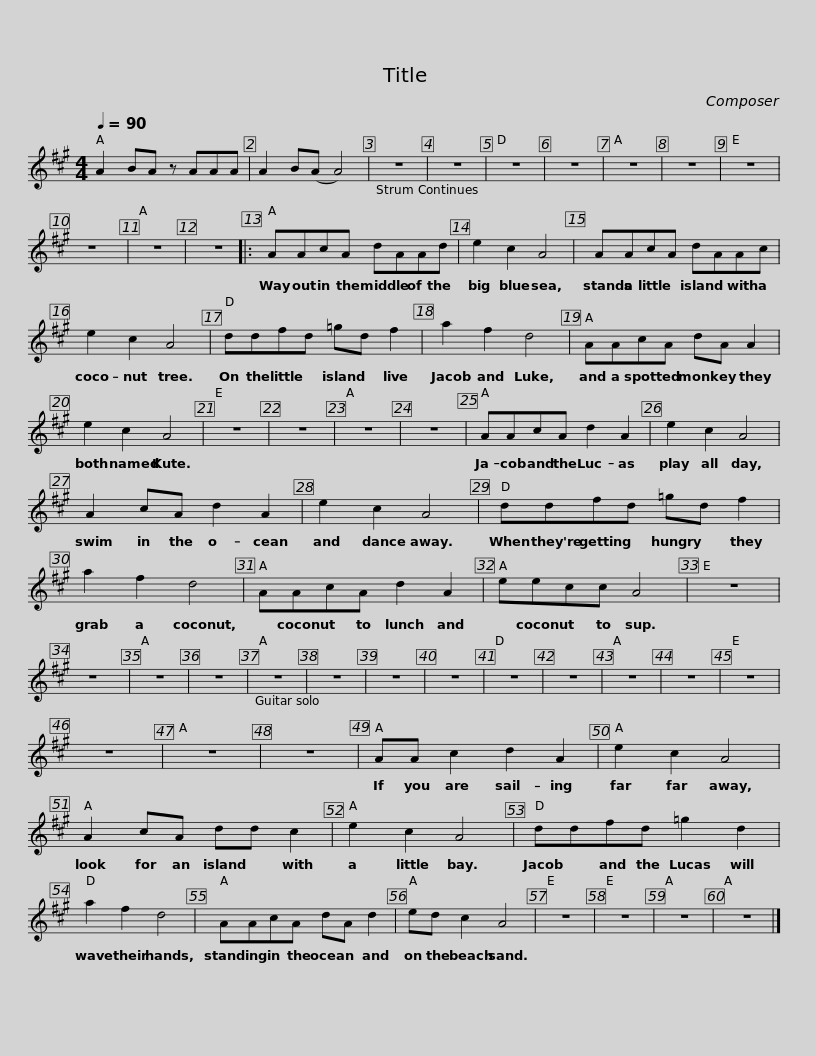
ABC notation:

X:1
L:1/8
Q:1/4=90
M:4/4
I:linebreak $
K:A
V:1 treble
V:1
 A2 BA z AAA | A2 B(A A4) | z8 | z8 | z8 | %5
 z8 |$ z8 | z8 | z8 | z8 | %10
 z8 | z8 |:$ AAcA dAAd | e2 c2 A4 | AAcA dAAc | %15
 e2 c2 A4 |$ ddfd =gd f2 | a2 f2 d4 | AAcA dA A2 | e2 c2 A4 | %20
 z8 |$ z8 | z8 | z8 |$ AAcA d2 A2 | %25
 e2 c2 A4 | A2 cA d2 A2 | e2 c2 A4 |$ ddfd =gd f2 | a2 f2 d4 | %30
 AAcA d2 A2 | eecc A4 | z8 | z8 |$ z8 | %35
 z8 |$ z8 | z8 | z8 | z8 | %40
 z8 | z8 | z8 | z8 | z8 | %45
 z8 | z8 | z8 |$ AA c2 d2 A2 | e2 c2 A4 | %50
 A2 cA dd c2 | e2 c2 A4 | ddfd =g2 d2 |$ a2 f2 d4 | AAcA dA d2 | %55
 ed c2 A4 | z8 | z8 | z8 | z8 |] %60
